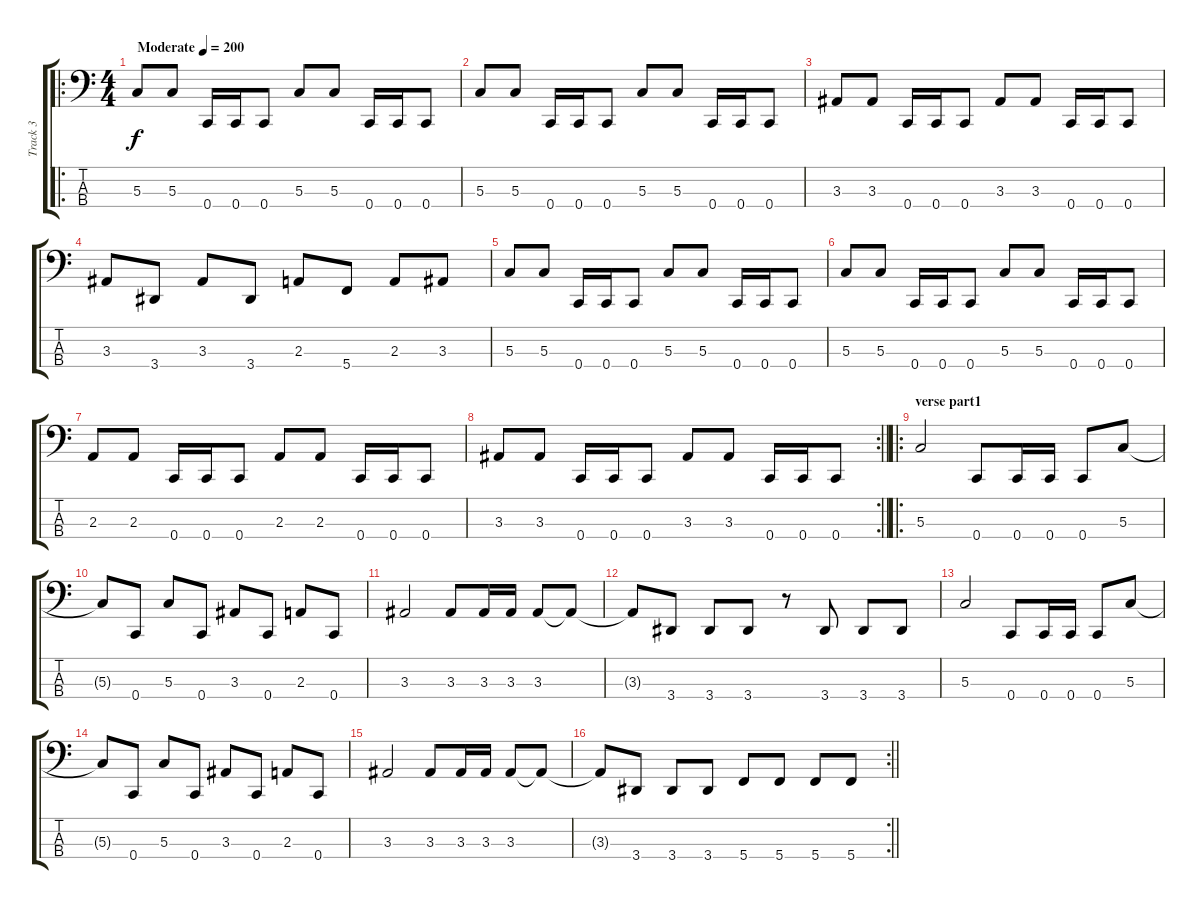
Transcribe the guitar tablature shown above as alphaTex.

\track ("Track 3" "Track 3") {instrument electricbasspick}
\staff {score tabs}
\tuning (F2 C2 G1 C1) {hide}
\ro
\ts (4 4)
\tempo (200 "Moderate")
\clef f4
\ks c
5.3.8{dy f instrument electricbasspick} 5.3.8 0.4.16 0.4.16 0.4.8 5.3.8 5.3.8 0.4.16 0.4.16 0.4.8 |
5.3.8 5.3.8 0.4.16 0.4.16 0.4.8 5.3.8 5.3.8 0.4.16 0.4.16 0.4.8 |
3.3.8 3.3.8 0.4.16 0.4.16 0.4.8 3.3.8 3.3.8 0.4.16 0.4.16 0.4.8 |
3.3.8 3.4.8 3.3.8 3.4.8 2.3.8 5.4.8 2.3.8 3.3.8 |
5.3.8 5.3.8 0.4.16 0.4.16 0.4.8 5.3.8 5.3.8 0.4.16 0.4.16 0.4.8 |
5.3.8 5.3.8 0.4.16 0.4.16 0.4.8 5.3.8 5.3.8 0.4.16 0.4.16 0.4.8 |
2.3.8 2.3.8 0.4.16 0.4.16 0.4.8 2.3.8 2.3.8 0.4.16 0.4.16 0.4.8 |
\rc 2
\barLineRight lightlight
3.3.8 3.3.8 0.4.16 0.4.16 0.4.8 3.3.8 3.3.8 0.4.16 0.4.16 0.4.8 |
\ro
\section ("" "verse part1")
5.3.2 0.4.8 0.4.16 0.4.16 0.4.8 5.3.8 |
5.3{t}.8 0.4.8 5.3.8 0.4.8 3.3.8 0.4.8 2.3.8 0.4.8 |
3.3.2 3.3.8 3.3.16 3.3.16 3.3.8 3.3{t}.8 |
3.3{t}.8 3.4.8 3.4.8 3.4.8 r.8 3.4.8 3.4.8 3.4.8 |
5.3.2 0.4.8 0.4.16 0.4.16 0.4.8 5.3.8 |
5.3{t}.8 0.4.8 5.3.8 0.4.8 3.3.8 0.4.8 2.3.8 0.4.8 |
3.3.2 3.3.8 3.3.16 3.3.16 3.3.8 3.3{t}.8 |
\rc 2
\barLineRight lightlight
3.3{t}.8 3.4.8 3.4.8 3.4.8 5.4.8 5.4.8 5.4.8 5.4.8
